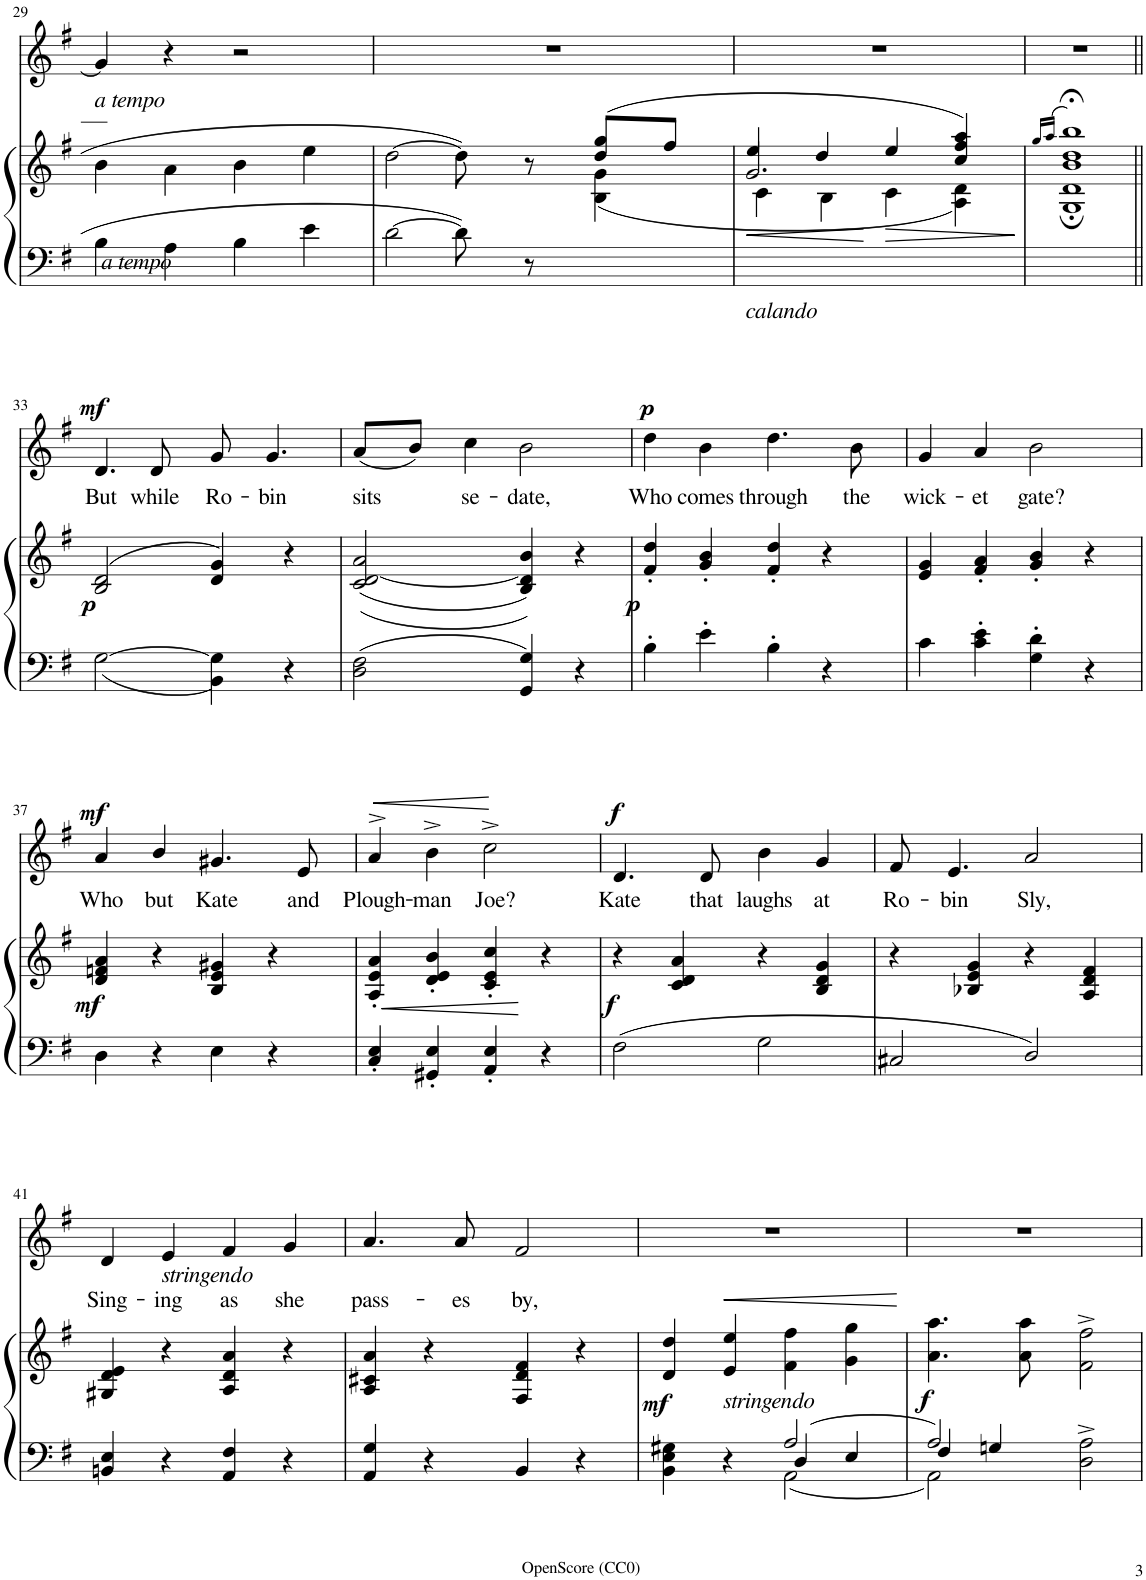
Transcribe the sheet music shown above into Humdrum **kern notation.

**kern	**kern	**dynam	**kern	**text	**dynam
*part2	*part2	*part2	*part1	*part1	*part1
*staff3	*staff2	*staff2/3	*staff1	*staff1	*staff1
*I"Piano	*	*	*I"Voice	*	*
*I'Pno	*	*	*	*	*
!!LO:PB:g=z
*clefF4	*clefG2	*	*clefG2	*	*
*k[f#]	*k[f#]	*	*k[f#]	*	*
*M4/4	*M4/4	*	*M4/4	*	*
=29	=29	=29	=29	=29	=29
!	!	!	!LO:TX:b:i:t=a tempo	!	!
!LO:TX:b:i:t=a tempo	!	!	!	!	!
4B\	4b\	.	4g/]	.	.
4A\	4a\	.	4r	.	.
4B\	4b\	.	2r	.	.
4e\	4ee\	.	.	.	.
=30	=30	=30	=30	=30	=30
*	*^	*	*	*	*
[2d\	[2dd\	2.ryy	.	1r	.	.
8d\]	8dd\]	.	.	.	.	.
8r	8r	.	.	.	.	.
4ryy	(>8dd/ 8gg/L	(<4B\ 4g\	.	.	.	.
.	8ff#/J	.	.	.	.	.
*	*v	*v	*	*	*	*
=31	=31	=31	=31	=31	=31
!LO:TX:b:i:t=calando	!	!	!	!	!
!	!	!LO:HP:b	!	!	!
*	*^	*	*	*	*
*	*	*^	*	*	*	*
1ryy	4ee/	2.g/	4c\	<	1r	.	.
.	4dd/	.	4B\	.	.	.	.
!	!	!	!	!LO:HP:b	!	!	!
.	4ee/	.	4c\	>	.	.	.
.	4cc/ 4ff#/ 4aa/)	4A\ 4d\)	4ryy	.	.	.	.
*	*v	*v	*v	*	*	*	*
.	.	[	.	.	.
=32	=32	=32	=32	=32	=32
.	16qgg/LL	.	.	.	.
.	(>16qaa/JJ	.	.	.	.
*	*^	*	*	*	*
1ryy	1b;< 1dd;< 1bb;<)	1G; 1d;	.	1r	.	.
!!LO:LB:g=z
=33||	=33||	=33||	=33||	=33||	=33||	=33||
!	!	!	!LO:DY:b	!	!LO:LY:b	!LO:DY:a
*	*v	*v	*	*	*	*
[2G\	(>2B/ 2d/	p	4.d/	But	mf
!	!	!	!	!LO:LY:b	!
.	.	.	8d/	while	.
!	!	!	!	!LO:LY:b	!
4BB\ 4G\]	4d/ 4g/)	.	8g/	Ro-	.
!	!	!	!	!LO:LY:b	!
.	.	.	4.g/	-bin	.
4r	4r	.	.	.	.
=34	=34	=34	=34	=34	=34
!	!	!	!	!LO:LY:b	!
2D\ 2F#\	((<2c/ [2d/ 2a/	.	(8a/L	sits	.
.	.	.	8b/J)	.	.
!	!	!	!	!LO:LY:b	!
.	.	.	4cc\	se-	.
!	!	!	!	!LO:LY:b	!
4GG/ 4G/	4B/ 4d/] 4b/))	.	2b\	-date,	.
4r	4r	.	.	.	.
=35	=35	=35	=35	=35	=35
!	!	!LO:DY:b	!	!LO:LY:b	!LO:DY:a
4B'\	4f#/' 4dd/'	p	4dd\	Who	p
!	!	!	!	!LO:LY:b	!
4e'\	4g/' 4b/'	.	4b\	comes	.
!	!	!	!	!LO:LY:b	!
4B'\	4f#/' 4dd/'	.	4.dd\	through	.
4r	4r	.	.	.	.
!	!	!	!	!LO:LY:b	!
.	.	.	8b\	the	.
=36	=36	=36	=36	=36	=36
!	!	!	!	!LO:LY:b	!
4c\	4e/ 4g/	.	4g/	wick-	.
!	!	!	!	!LO:LY:b	!
4c\' 4e\'	4f#/' 4a/'	.	4a/	-et	.
!	!	!	!	!LO:LY:b	!
4G\' 4d\'	4g/' 4b/'	.	2b\	gate?	.
4r	4r	.	.	.	.
!!LO:LB:g=z
=37	=37	=37	=37	=37	=37
!	!	!LO:DY:b	!	!LO:LY:b	!LO:DY:a
4D\	4d/ 4fn/ 4a/	mf	4a/	Who	mf
!	!	!	!	!LO:LY:b	!
4r	4r	.	4b/	but	.
!	!	!	!	!LO:LY:b	!
4E\	4B/ 4e/ 4g#X/	.	4.g#X/	Kate	.
4r	4r	.	.	.	.
!	!	!	!	!LO:LY:b	!
.	.	.	8e/	and	.
=38	=38	=38	=38	=38	=38
!	!	!LO:HP:b	!	!LO:LY:b	!LO:HP:b
4C/' 4E/'	4A/' 4e/' 4a/'	<	4a^>/	Plough-	<
!	!	!	!	!LO:LY:b	!
4GG#X/' 4E/'	4d/' 4e/' 4b/'	.	4b^\	-man	.
!	!	!	!	!LO:LY:b	!
4AA/' 4E/'	4c/' 4e/' 4cc/'	.	2cc^\	Joe?	[
4r	4r	]	.	.	.
=39	=39	=39	=39	=39	=39
!	!	!LO:DY:b	!	!LO:LY:b	!LO:DY:a
2F#\	4r	f	4.d/	Kate	f
.	4c/ 4d/ 4a/	.	.	.	.
!	!	!	!	!LO:LY:b	!
.	.	.	8d/	that	.
!	!	!	!	!LO:LY:b	!
2G\	4r	.	4b\	laughs	.
!	!	!	!	!LO:LY:b	!
.	4B/ 4d/ 4g/	.	4g/	at	.
=40	=40	=40	=40	=40	=40
!	!	!	!	!LO:LY:b	!
2C#X/	4r	.	8f#/	Ro-	.
!	!	!	!	!LO:LY:b	!
.	.	.	4.e/	-bin	.
.	4B-X/ 4e/ 4g/	.	.	.	.
!	!	!	!	!LO:LY:b	!
2D/	4r	.	2a/	Sly,	.
.	4A/ 4d/ 4f#/	.	.	.	.
!!LO:LB:g=z
=41	=41	=41	=41	=41	=41
!	!	!	!	!LO:LY:b	!
4BBn/ 4E/	4G#X/ 4d/ 4e/	.	4d/	Sing-	.
!	!	!	!LO:TX:b:i:t=stringendo	!	!
!	!	!	!	!LO:LY:b	!
4r	4r	.	4e/	-ing	.
!	!	!	!	!LO:LY:b	!
4AA/ 4F#/	4A/ 4d/ 4a/	.	4f#/	as	.
!	!	!	!	!LO:LY:b	!
4r	4r	.	4g/	she	.
=42	=42	=42	=42	=42	=42
!	!	!	!	!LO:LY:b	!
4AA/ 4G/	4A/ 4c#X/ 4a/	.	4.a/	pass-	.
4r	4r	.	.	.	.
!	!	!	!	!LO:LY:b	!
.	.	.	8a/	-es	.
!	!	!	!	!LO:LY:b	!
4BB/	4F#/ 4d/ 4f#/	.	2f#/	by,	.
4r	4r	.	.	.	.
=43	=43	=43	=43	=43	=43
*^	*	*	*	*	*
*	*^	*	*	*	*	*
!	!	!	!	!LO:DY:b	!	!	!
4BB\ 4E\ 4G#X\	2ryy	2ryy	4d/ 4dd/	mf	1r	.	.
!	!	!	!LO:TX:b:i:t=stringendo	!	!	!	!
4r	.	.	4e/ 4ee/	.	.	.	.
[2A/	[<2AA\	4D/	4f#\ 4ff#\	.	.	.	.
.	.	4E/	4g\ 4gg\	.	.	.	.
*v	*v	*v	*	*	*	*	*
.	.	[	.	.	.
=44	=44	=44	=44	=44	=44
*^	*	*	*	*	*
*	*^	*	*	*	*	*
!	!	!	!	!LO:DY:b	!	!	!
2A/]	2AA\]	4F#/	4.a\ 4.aa\	f	1r	.	.
.	.	4Gn/	.	.	.	.	.
.	.	.	8a\ 8aa\	.	.	.	.
2D\^ 2A\^	2ryy	2ryy	2f#\^ 2ff#\^	.	.	.	.
*v	*v	*v	*	*	*	*	*
=	=	=	=	=	=
*-	*-	*-	*-	*-	*-
